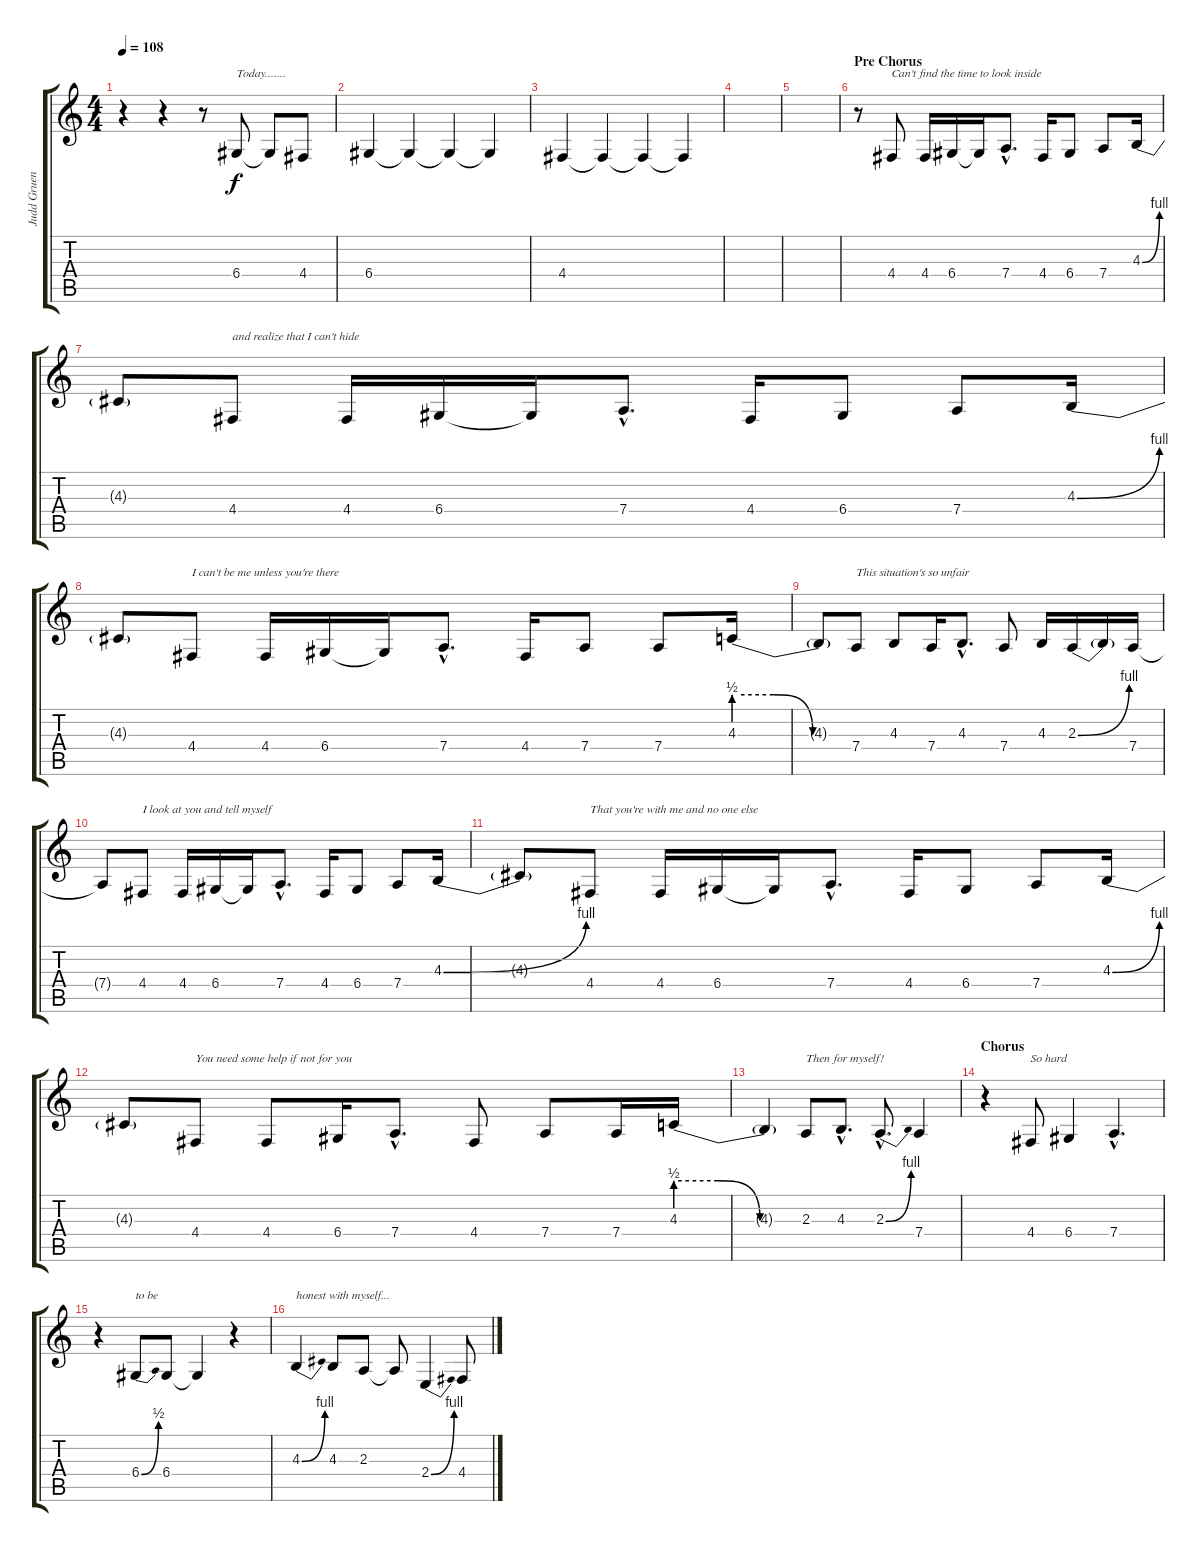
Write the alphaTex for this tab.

\track ("Judd Gruenbaum (Vocals)" "Judd Gruen") {instrument violin}
\staff {score tabs}
\tuning (E4 B3 G3 D3 A2 E2) {hide}
\ts (4 4)
\tempo 108
\clef g2
\ks c
r.4{dy f} r.4 r.8 6.4.8{txt "Today......."} 6.4{t}.8 4.4.8 |
6.4.4 6.4{t}.4 6.4{t}.4 6.4{t}.4 |
4.4.4 4.4{t}.4 4.4{t}.4 4.4{t}.4 |
|
|
\section ("" "Pre Chorus")
r.8 4.4.8{txt "Can't find the time to look inside"} 4.4.16 6.4.16 6.4{t}.16 7.4{hac}.8{d} 4.4.16 6.4.8 7.4.8 4.3{be (bend 0 0 60 4)}.16 |
4.3{t}.8 4.4.8{txt "and realize that I can't hide"} 4.4.16 6.4.16 6.4{t}.16 7.4{hac}.8{d} 4.4.16 6.4.8 7.4.8 4.3{be (bend 0 0 60 4)}.16 |
4.3{t}.8 4.4.8{txt "I can't be me unless you're there"} 4.4.16 6.4.16 6.4{t}.16 7.4{hac}.8{d} 4.4.16 7.4.8 7.4.8 4.3{be (custom 0 2 20 2 40 0 60 0)}.16 |
4.3{t}.8 7.4.8{txt "This situation's so unfair"} 4.3.8 7.4.16 4.3{hac}.8{d} 7.4.8 4.3.16 2.3{be (bend 0 0 60 4)}.16 2.3{t}.16 7.4.16 |
7.4{t}.8 4.4.8{txt "I look at you and tell myself"} 4.4.16 6.4.16 6.4{t}.16 7.4{hac}.8{d} 4.4.16 6.4.8 7.4.8 4.3{be (bend 0 0 60 4)}.16 |
4.3{t}.8 4.4.8{txt "That you're with me and no one else"} 4.4.16 6.4.16 6.4{t}.16 7.4{hac}.8{d} 4.4.16 6.4.8 7.4.8 4.3{be (bend 0 0 60 4)}.16 |
4.3{t}.8 4.4.8{txt "You need some help if not for you"} 4.4.8 6.4.16 7.4{hac}.8{d} 4.4.8 7.4.8 7.4.16 4.3{be (custom 0 2 20 2 40 0 60 0)}.16 |
4.3{t}.4 2.3.8{txt "Then for myself!"} 4.3{hac}.8{d} 2.3{be (bend 0 0 60 4) hac}.8{d} 7.4.4 |
\section ("" "Chorus")
r.4 4.4.8{txt "So hard"} 6.4.4 7.4{hac}.4{d} |
r.4 6.4{be (bend 0 0 60 2)}.8{txt "to be"} 6.4.8 6.4{t}.4 r.4 |
4.3{be (bend 0 0 60 4)}.4{txt "honest with myself..."} 4.3.8 2.3.8 2.3{t}.8 2.4{be (bend 0 0 60 4)}.4 4.4.8
